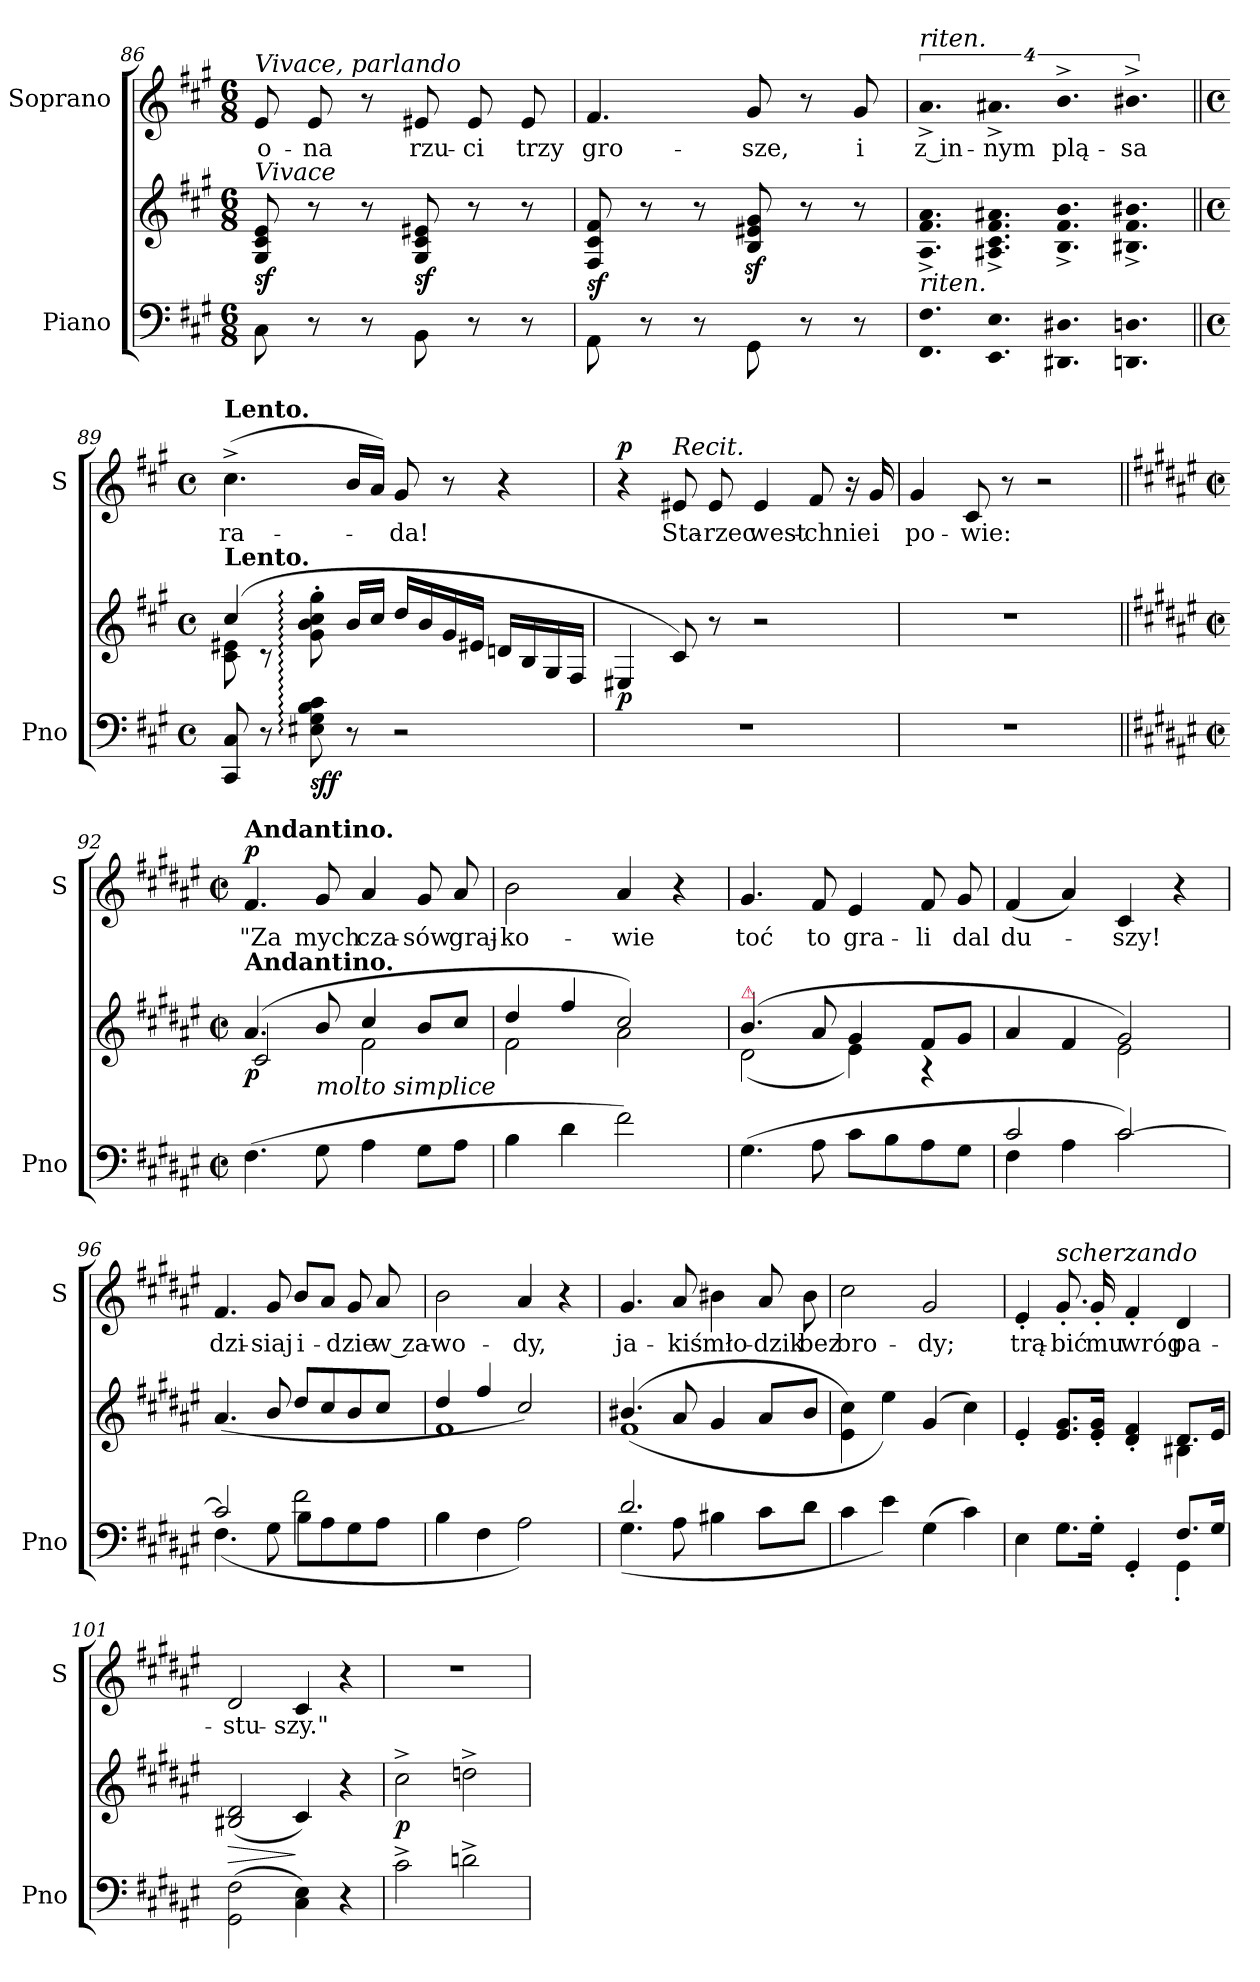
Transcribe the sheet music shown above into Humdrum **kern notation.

**kern	**kern	**dynam	**kern	**text	**dynam
*part2	*part2	*part2	*part1	*part1	*part1
*staff3	*staff2	*staff2/3	*staff1	*staff1	*staff1
*I"Piano	*	*	*I"Soprano	*	*
*I'Pno	*	*	*I'S	*	*
*clefF4	*clefG2	*	*clefG2	*	*
*k[f#c#g#]	*k[f#c#g#]	*	*k[f#c#g#]	*	*
*f#:	*f#:	*	*f#:	*	*
*M6/8	*M6/8	*	*M6/8	*	*
=86	=86	=86	=86	=86	=86
!	!	!	!LO:TX:a:i:t=Vivace, parlando	!	!
!	!LO:TX:a:i:t=Vivace	!	!	!	!
8C#\	8G#/ 8c#/ 8e/	sf	8e/	o-	.
8r	8r	.	8e/	-na	.
8r	8r	.	8r	.	.
8BB\	8G#/ 8c#/ 8e#X/	sf	8e#X/	rzu-	.
8r	8r	.	8e#/	-ci	.
8r	8r	.	8e#/	trzy	.
=87	=87	=87	=87	=87	=87
8AA\	8F#/ 8c#/ 8f#/	sf	4.f#/	gro-	.
8r	8r	.	.	.	.
8r	8r	.	.	.	.
8GG#\	8Bz</ 8e#Xz</ 8g#z</	.	8g#/	-sze,	.
8r	8r	.	8r	.	.
8r	8r	.	8g#/	i	.
=88	=88	=88	=88	=88	=88
*Xtuplet	*	*	*	*	*
!LO:N:vis=4.	!	!	!	!	!
*	*Xtuplet	*	*	*	*
!	!	!	!LO:TX:a:i:t=riten.	!	!
!	!LO:TX:b:i:t=riten.	!	!	!	!
!	!LO:N:vis=4.	!	!LO:N:vis=4.	!	!
16%3FF#\ 16%3F#\	16%3A^>/ 16%3f#^>/ 16%3a^>/	.	16%3a^>/	z in-	.
!LO:N:vis=4.	!LO:N:vis=4.	!	!LO:N:vis=4.	!	!
16%3EE\ 16%3E\	16%3A#X^>/ 16%3c#^>/ 16%3f#^>/ 16%3a#X^>/	.	16%3a#X^>/	-nym	.
!LO:N:vis=4.	!LO:N:vis=4.	!	!LO:N:vis=4.	!	!
16%3DD#X\ 16%3D#X\	16%3B^>/ 16%3f#^>/ 16%3b^>/	.	16%3b^\	plą-	.
!LO:N:vis=4.	!LO:N:vis=4.	!	!LO:N:vis=4.	!	!
16%3DDn\ 16%3Dn\	16%3B#X^>/ 16%3f#^>/ 16%3b#X^>/	.	16%3b#X^\	-sa	.
=89||	=89||	=89||	=89||	=89||	=89||
*M4/4	*M4/4	*	*M4/4	*	*
*met(c)	*met(c)	*	*met(c)	*	*
*	*^	*	*	*	*
!	!	!	!	!LO:TX:a:B:t=Lento.	!	!
!	!LO:TX:a:B:t=Lento.	!	!	!	!	!
8CC#/ 8C#/	(<4cc#/	8c#\ 8e#X\	.	(4.cc#^>\	ra-	.
8r	.	8r	.	.	.	.
!	!	!	!LO:DY:b=2	!	!	!
8E#X::\ 8G#::\ 8B::\ 8c#::\	8g#::'\ 8b::'\ 8cc#::'\ 8gg#::'\	4ryy	sff	.	.	.
8r	16b/LL	.	.	16b/LL	.	.
.	16cc#/JJ	.	.	16a/JJ)	.	.
2r	16dd/LL	2ryy	.	8g#/	-da!	.
.	16b/	.	.	.	.	.
.	16g#/	.	.	8r	.	.
.	16e#X/JJ	.	.	.	.	.
.	16dn/LL	.	.	4r	.	.
.	16B/	.	.	.	.	.
.	16G#/	.	.	.	.	.
.	16F#/JJ	.	.	.	.	.
*	*v	*v	*	*	*	*
=90	=90	=90	=90	=90	=90
!	!	!	!	!	!LO:DY:a
1r	4E#X/	p	4r	.	p
!	!	!	!LO:TX:a:i:t=Recit.	!	!
.	8c#/)	.	8e#X/	Sta-	.
.	8r	.	8e#/	-rzec	.
.	2r	.	4e#/	west-	.
.	.	.	8f#/	-chnie	.
.	.	.	16r	.	.
.	.	.	16g#/	i	.
=91	=91	=91	=91	=91	=91
1r	1r	.	4g#/	po-	.
.	.	.	8c#/	-wie:	.
.	.	.	8r	.	.
.	.	.	2r	.	.
=92||	=92||	=92||	=92||	=92||	=92||
*k[f#c#g#d#a#e#]	*k[f#c#g#d#a#e#]	*	*k[f#c#g#d#a#e#]	*	*
*M2/2	*M2/2	*	*M2/2	*	*
*met(c|)	*met(c|)	*	*met(c|)	*	*
*	*^	*	*	*	*
!	!	!	!	!LO:TX:a:B:t=Andantino.	!	!
!	!LO:TX:a:B:t=Andantino.	!	!	!	!	!
!	!	!	!LO:DY:b	!	!	!LO:DY:a
(4.F#\	(>4.a#/	2c#/	p	4.f#/	"Za	p
!	!LO:TX:b:i:t=molto simplice	!	!	!	!	!
8G#\	8b/	.	.	8g#/	mych	.
4A#\	4cc#/	2f#\	.	4a#/	cza-	.
8G#\L	8b/L	.	.	8g#/	-sów	.
8A#\J	8cc#/J	.	.	8a#/	graj-	.
=93	=93	=93	=93	=93	=93	=93
4B\	4dd#/	2f#\	.	2b\	-ko-	.
4d#\	4ff#/	.	.	.	.	.
2f#\)	2cc#/)	2a#\	.	4a#/	-wie	.
.	.	.	.	4r	.	.
=94	=94	=94	=94	=94	=94	=94
!	!LO:TX:a:color=crimson:t=⚠	!	!	!	!	!
(<4.G#\	(>4.b/	(<2d#\	.	4.g#/	toć	.
8A#\	8a#/	.	.	8f#/	to	.
8c#\L	4g#/	4e#\)	.	4e#/	gra-	.
8B\	.	.	.	.	.	.
8A#\	8f#/L	4r	.	8f#/	-li	.
8G#\J	8g#/J	.	.	8g#/	dal	.
=95	=95	=95	=95	=95	=95	=95
*^	*	*	*	*	*	*
2c#/	4F#\	4a#/	4ryy	.	(4f#/	du-	.
.	4A#\	4f#/	4ryy	.	4a#/)	.	.
[2c#/)	2c#\	2g#/)	2e#\	.	4c#/	-szy!	.
.	.	.	.	.	4r	.	.
*	*	*v	*v	*	*	*	*
=96	=96	=96	=96	=96	=96	=96
2c#/]	(4.F#\	(>4.a#/	.	4.f#/	dzi-	.
.	8G#\	8b/	.	8g#/	-siaj	.
2f#\	8B\L	8dd#/L	.	8b/L	i-	.
.	8A#\	8cc#/	.	8a#/J	.	.
.	8G#\	8b/	.	8g#/	-dzie	.
.	8A#\J	8cc#/J	.	8a#/	w za-	.
*v	*v	*	*	*	*	*
=97	=97	=97	=97	=97	=97
*	*^	*	*	*	*
4B\	4dd#/	1f#	.	2b\	-wo-	.
4F#\	4ff#/	.	.	.	.	.
2A#\)	2cc#/)	.	.	4a#/	-dy,	.
.	.	.	.	4r	.	.
=98	=98	=98	=98	=98	=98	=98
*^	*	*	*	*	*	*
2.d#/	(4.G#\	(4.b#X/	(<1f#	.	4.g#/	ja-	.
.	8A#\	8a#/	.	.	8a#/	-kiś	.
.	4B#X\	4g#/	.	.	4b#X\	mło-	.
8ryy	8c#\L	8a#/L	.	.	8a#/	-dzik	.
8ryy	8d#\J	8b#/J	.	.	8b#\	bez	.
*v	*v	*	*	*	*	*	*
*	*v	*v	*	*	*	*
=99	=99	=99	=99	=99	=99
4c#\	4e#\ 4cc#\)	.	2cc#\	bro-	.
4e#\)	4ee#\)	.	.	.	.
(4G#\	(4g#/	.	2g#/	-dy;	.
4c#\)	4cc#\)	.	.	.	.
=100	=100	=100	=100	=100	=100
*^	*^	*	*	*	*
4E#\	2ryy	4e#'/	2ryy	.	4e#'/	trą-	.
!	!	!	!	!	!LO:TX:a:i:t=scherzando	!	!
8.G#\L	.	8.e#/ 8.g#/L	.	.	8.g#'/	-bić	.
16G#'\Jk	.	16e#'/ 16g#'/Jk	.	.	16g#'/	mu	.
4GG#'/	4ryy	4d#'/ 4f#'/	4ryy	.	4f#'/	wróg	.
8.F#/L	4GG#'\	8.d#/L	4B#X\	.	4d#/	pa-	.
16G#/Jk	.	16e#/Jk	.	.	.	.	.
*v	*v	*	*	*	*	*	*
*	*v	*v	*	*	*	*
=101	=101	=101	=101	=101	=101
(2GG#\ 2F#\	(>2B#X/ 2d#/	>	2d#/	-stu-	.
4C#\ 4E#\)	4c#/)	]	4c#/	-szy."	.
4r	4r	.	4r	.	.
=102	=102	=102	=102	=102	=102
!	!	!LO:DY:b	!	!	!
2c#^<\	2cc#^\	p	1r	.	.
2dn^<\	2ddn^\	.	.	.	.
=	=	=	=	=	=
*-	*-	*-	*-	*-	*-
